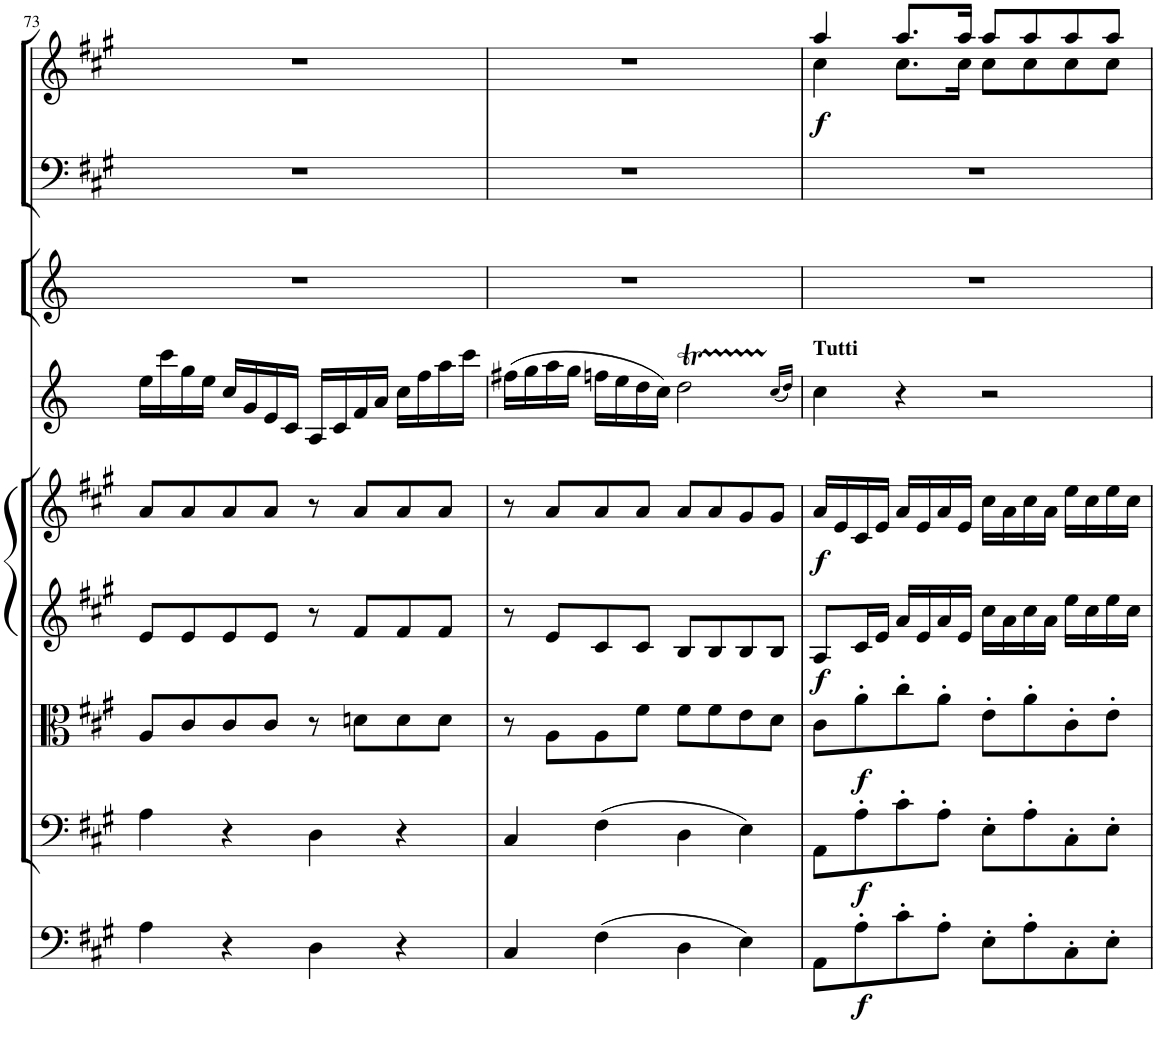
**kern	**dynam	**kern	**dynam	**kern	**dynam	**kern	**dynam	**kern	**dynam	**kern	**kern	**kern	**kern	**dynam
*part9	*part9	*part8	*part8	*part7	*part7	*part6	*part6	*part5	*part5	*part4	*part3	*part2	*part1	*part1
*staff9	*staff9	*staff8	*staff8	*staff7	*staff7	*staff6	*staff6	*staff5	*staff5	*staff4	*staff3	*staff2	*staff1	*staff1
*I"Contrabasses	*	*I"Violoncello e Basso	*	*I"Viola I, II	*	*I"Violino II	*	*I"Violino I	*	*I"Clarinetto principale in La/A	*I"Corno I, II in La/A	*I"Fagotto I, II	*I"Flauto I, II	*
*I'Cb	*	*	*	*	*	*	*	*	*	*I'Cl	*	*	*I'Fl	*
!!LO:PB:g=z
*clefF4	*	*clefF4	*	*clefC3	*	*clefG2	*	*clefG2	*	*clefG2	*clefG2	*clefF4	*clefG2	*
*Trd7c12	*	*	*	*	*	*	*	*	*	*Trd2c3	*Trd2c3	*	*	*
*k[f#c#g#]	*	*k[f#c#g#]	*	*k[f#c#g#]	*	*k[f#c#g#]	*	*k[f#c#g#]	*	*k[]	*k[]	*k[f#c#g#]	*k[f#c#g#]	*
*M4/4	*	*M4/4	*	*M4/4	*	*M4/4	*	*M4/4	*	*M4/4	*M4/4	*M4/4	*M4/4	*
*met(c)	*	*met(c)	*	*met(c)	*	*met(c)	*	*met(c)	*	*met(c)	*met(c)	*met(c)	*met(c)	*
=73	=73	=73	=73	=73	=73	=73	=73	=73	=73	=73	=73	=73	=73	=73
4A\	.	4A\	.	8A/L	.	8e/L	.	8a/L	.	16ee\LL	1r	1r	1r	.
.	.	.	.	.	.	.	.	.	.	16ccc\	.	.	.	.
.	.	.	.	8c#/	.	8e/	.	8a/	.	16gg\	.	.	.	.
.	.	.	.	.	.	.	.	.	.	16ee\JJ	.	.	.	.
4r	.	4r	.	8c#/	.	8e/	.	8a/	.	16cc/LL	.	.	.	.
.	.	.	.	.	.	.	.	.	.	16g/	.	.	.	.
.	.	.	.	8c#/J	.	8e/J	.	8a/J	.	16e/	.	.	.	.
.	.	.	.	.	.	.	.	.	.	16c/JJ	.	.	.	.
4D\	.	4D\	.	8r	.	8r	.	8r	.	16A/LL	.	.	.	.
.	.	.	.	.	.	.	.	.	.	16c/	.	.	.	.
.	.	.	.	8dn\L	.	8f#/L	.	8a/L	.	16f/	.	.	.	.
.	.	.	.	.	.	.	.	.	.	16a/JJ	.	.	.	.
4r	.	4r	.	8d\	.	8f#/	.	8a/	.	16cc\LL	.	.	.	.
.	.	.	.	.	.	.	.	.	.	16ff\	.	.	.	.
.	.	.	.	8d\J	.	8f#/J	.	8a/J	.	16aa\	.	.	.	.
.	.	.	.	.	.	.	.	.	.	16ccc\JJ	.	.	.	.
=74	=74	=74	=74	=74	=74	=74	=74	=74	=74	=74	=74	=74	=74	=74
4C#/	.	4C#/	.	8r	.	8r	.	8r	.	(16ff#X\LL	1r	1r	1r	.
.	.	.	.	.	.	.	.	.	.	16gg\	.	.	.	.
.	.	.	.	8A\L	.	8e/L	.	8a/L	.	16aa\	.	.	.	.
.	.	.	.	.	.	.	.	.	.	16gg\JJ	.	.	.	.
(4F#\	.	(4F#\	.	8A\	.	8c#/	.	8a/	.	16ffn\LL	.	.	.	.
.	.	.	.	.	.	.	.	.	.	16ee\	.	.	.	.
.	.	.	.	8f#\J	.	8c#/J	.	8a/J	.	16dd\	.	.	.	.
.	.	.	.	.	.	.	.	.	.	16cc\JJ)	.	.	.	.
4D\	.	4D\	.	8f#\L	.	8B/L	.	8a/L	.	2ddT\	.	.	.	.
.	.	.	.	8f#\	.	8B/	.	8a/	.	.	.	.	.	.
4E\)	.	4E\)	.	8e\	.	8B/	.	8g#/	.	.	.	.	.	.
.	.	.	.	8d\J	.	8B/J	.	8g#/J	.	.	.	.	.	.
.	.	.	.	.	.	.	.	.	.	(16qcc/LL	.	.	.	.
.	.	.	.	.	.	.	.	.	.	16qdd/JJ)	.	.	.	.
=75	=75	=75	=75	=75	=75	=75	=75	=75	=75	=75	=75	=75	=75	=75
*	*	*	*	*	*	*	*	*	*	*	*	*	*^	*
!	!	!	!	!	!	!	!	!	!	!LO:TX:a:B:t=Tutti	!	!	!	!	!
!	!	!	!	!	!	!	!LO:DY:b	!	!LO:DY:b	!	!	!	!	!	!LO:DY:b
8AA\L	.	8AA\L	.	8c#\L	.	8A/L	f	16a/LL	f	4cc\	1r	1r	4aa/	4cc#\	f
.	.	.	.	.	.	.	.	16e/	.	.	.	.	.	.	.
!	!LO:DY:b	!	!LO:DY:b	!	!LO:DY:b	!	!	!	!	!	!	!	!	!	!
8A'\	f	8A'\	f	8a'\	f	16c#/L	.	16c#/	.	.	.	.	.	.	.
.	.	.	.	.	.	16e/JJ	.	16e/JJ	.	.	.	.	.	.	.
8c#'\	.	8c#'\	.	8cc#'\	.	16a/LL	.	16a/LL	.	4r	.	.	8.aa/L	8.cc#\L	.
.	.	.	.	.	.	16e/	.	16e/	.	.	.	.	.	.	.
8A'\J	.	8A'\J	.	8a'\J	.	16a/	.	16a/	.	.	.	.	.	.	.
.	.	.	.	.	.	16e/JJ	.	16e/JJ	.	.	.	.	16aa/Jk	16cc#\Jk	.
8E'\L	.	8E'\L	.	8e'\L	.	16cc#\LL	.	16cc#\LL	.	2r	.	.	8aa/L	8cc#\L	.
.	.	.	.	.	.	16a\	.	16a\	.	.	.	.	.	.	.
8A'\	.	8A'\	.	8a'\	.	16cc#\	.	16cc#\	.	.	.	.	8aa/	8cc#\	.
.	.	.	.	.	.	16a\JJ	.	16a\JJ	.	.	.	.	.	.	.
8C#'\	.	8C#'\	.	8c#'\	.	16ee\LL	.	16ee\LL	.	.	.	.	8aa/	8cc#\	.
.	.	.	.	.	.	16cc#\	.	16cc#\	.	.	.	.	.	.	.
8E'\J	.	8E'\J	.	8e'\J	.	16ee\	.	16ee\	.	.	.	.	8aa/J	8cc#\J	.
.	.	.	.	.	.	16cc#\JJ	.	16cc#\JJ	.	.	.	.	.	.	.
*	*	*	*	*	*	*	*	*	*	*	*	*	*v	*v	*
=	=	=	=	=	=	=	=	=	=	=	=	=	=	=
*-	*-	*-	*-	*-	*-	*-	*-	*-	*-	*-	*-	*-	*-	*-
